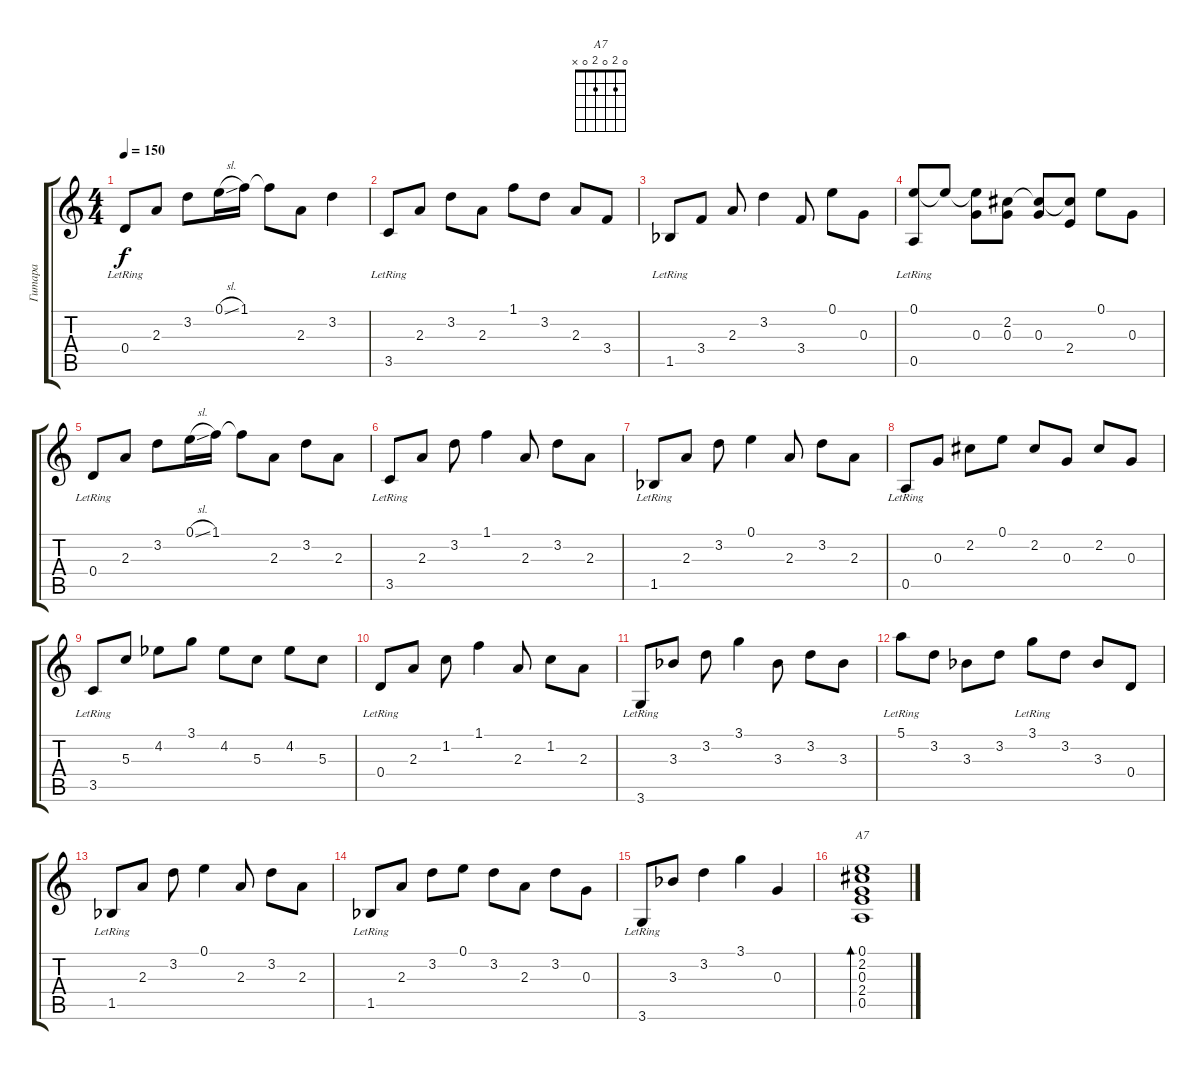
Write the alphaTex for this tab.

\track ("Гитара" "Гитара") {instrument acousticguitarsteel}
\staff {score tabs}
\tuning (E4 B3 G3 D3 A2 E2) {hide}
\chord ("A7" 0 2 0 2 0 x)
\ts (4 4)
\tempo 150
\clef g2
\ks c
0.4{lr}.8{dy f} 2.3.8 3.2.8 0.1{sl}.16 1.1.16 1.1{t}.8 2.3.8 3.2.4 |
3.5{lr}.8 2.3.8 3.2.8 2.3.8 1.1.8 3.2.8 2.3.8 3.4.8 |
1.5{lr acc b}.8 3.4.8 2.3.8 3.2.4 3.4.8 0.1.8 0.3.8 |
(0.1 0.5{lr}).8 0.1{t}.8 (0.1{t} 0.3).8 (2.2 0.3).8 (2.2{t} 0.3).8 (2.2{t} 2.4).8 0.1.8 0.3.8 |
0.4{lr}.8 2.3.8 3.2.8 0.1{sl}.16 1.1.16 1.1{t}.8 2.3.8 3.2.8 2.3.8 |
3.5{lr}.8 2.3.8 3.2.8 1.1.4 2.3.8 3.2.8 2.3.8 |
1.5{lr acc b}.8 2.3.8 3.2.8 0.1.4 2.3.8 3.2.8 2.3.8 |
0.5{lr}.8 0.3.8 2.2.8 0.1.8 2.2.8 0.3.8 2.2.8 0.3.8 |
3.5{lr}.8 5.3.8 4.2{acc b}.8 3.1.8 4.2{acc b}.8 5.3.8 4.2{acc b}.8 5.3.8 |
0.4{lr}.8 2.3.8 1.2.8 1.1.4 2.3.8 1.2.8 2.3.8 |
3.6{lr}.8 3.3{acc b}.8 3.2.8 3.1.4 3.3{acc b}.8 3.2.8 3.3{acc b}.8 |
5.1{lr}.8 3.2.8 3.3{acc b}.8 3.2.8 3.1{lr}.8 3.2.8 3.3{acc b}.8 0.4.8 |
1.5{lr acc b}.8 2.3.8 3.2.8 0.1.4 2.3.8 3.2.8 2.3.8 |
1.5{lr acc b}.8 2.3.8 3.2.8 0.1.8 3.2.8 2.3.8 3.2.8 0.3.8 |
3.6{lr}.8 3.3{acc b}.8 3.2.4 3.1.4 0.3.4 |
(0.1 2.2 0.3 2.4 0.5).1{bd 60 ch "A7"}
